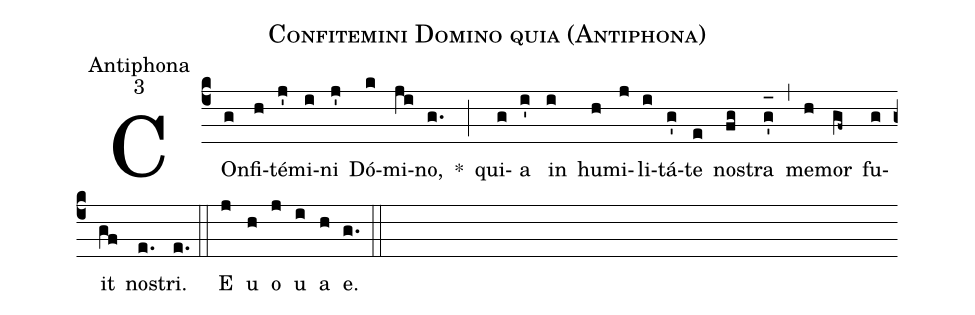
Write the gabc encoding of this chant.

name:Confitemini Domino quia (Antiphona);
office-part:Antiphona;
mode:3;
%%
(c4) COn(g)fi(h)té(j')mi(i)ni(j') Dó(k)mi(ji)no,(g.) *(;) qui(g)a(i') in(i) hu(h)mi(j)li(i)tá(g')te(e) no(fg)stra(g'_[oh:h]) (,) me(h)mor(gf~) fu(g)it(gf) no(e.)stri.(e.) (::) <eu>E(j) u(h) o(j) u(i) a(h) e.</eu>(g.) (::)
